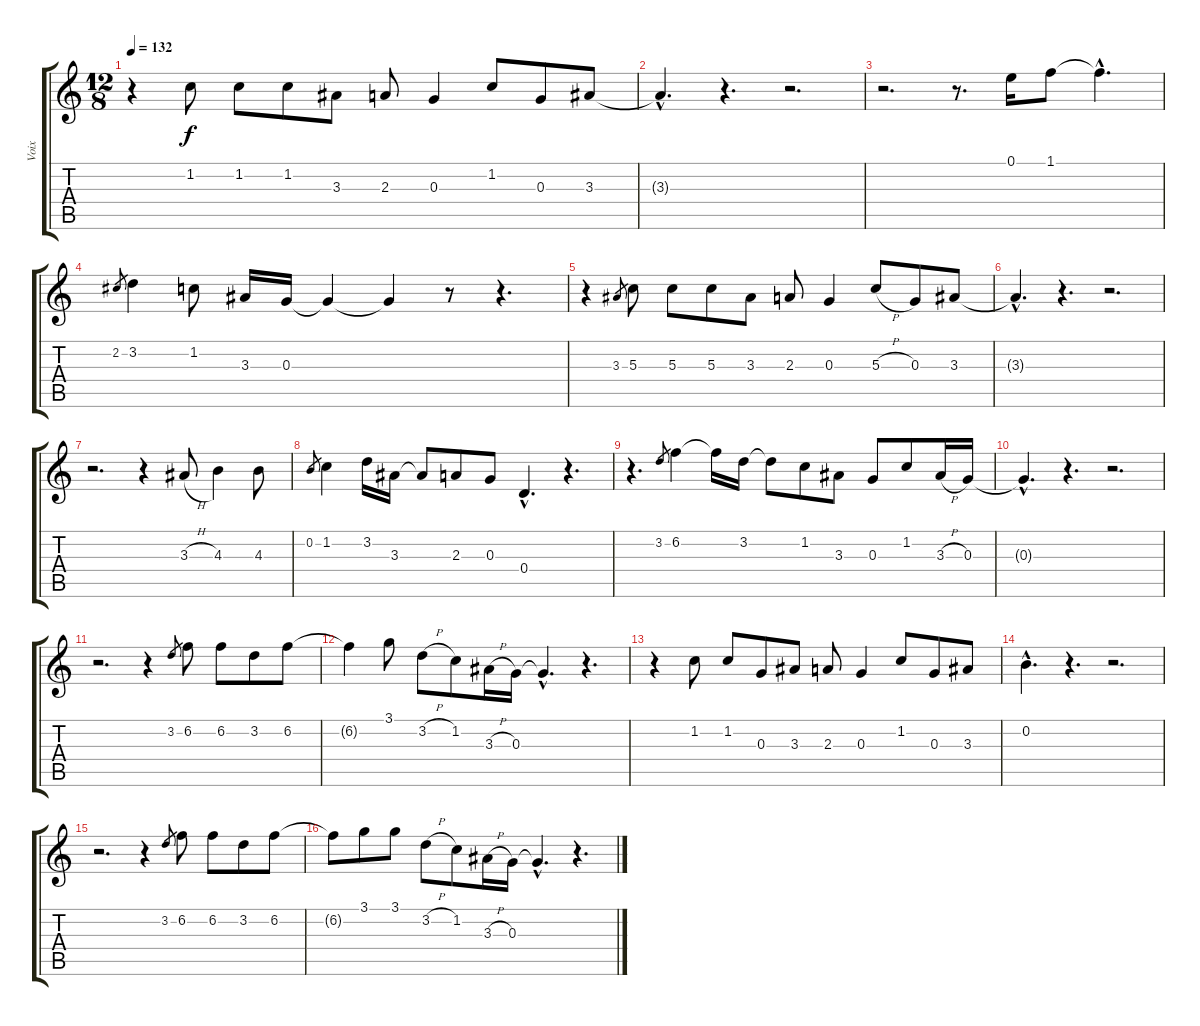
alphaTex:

\track ("Voix" "Voix") {instrument brasssection}
\staff {score tabs}
\tuning (E5 B4 G4 D4 A3 E3) {hide}
\ts (12 8)
\tempo 132
\clef g2
\ks c
r.4{dy f} 1.2.8 1.2.8 1.2.8 3.3.8 2.3.8 0.3.4 1.2.8 0.3.8 3.3.8 |
3.3{hac t}.4{d} r.4{d} r.2{d} |
r.2{d} r.8{d} 0.1.16 1.1.8 1.1{hac t}.4{d} |
2.2.8{gr} 3.2.4 1.2.8 3.3.16 0.3.16 0.3{t}.4 0.3{t}.4 r.8 r.4{d} |
r.4 3.3.8{gr} 5.3.8 5.3.8 5.3.8 3.3.8 2.3.8 0.3.4 5.3{h}.8 0.3.8 3.3.8 |
3.3{hac t}.4{d} r.4{d} r.2{d} |
r.2{d} r.4 3.3{h}.8 4.3.4 4.3.8 |
0.2.8{gr} 1.2.4 3.2.16 3.3.16 3.3{t}.8 2.3.8 0.3.8 0.4{hac}.4{d} r.4{d} |
r.4{d} 3.2.8{gr} 6.2.4 6.2{t}.16 3.2.16 3.2{t}.8 1.2.8 3.3.8 0.3.8 1.2.8 3.3{h}.16 0.3.16 |
0.3{hac t}.4{d} r.4{d} r.2{d} |
r.2{d} r.4 3.2.8{gr} 6.2.8 6.2.8 3.2.8 6.2.8 |
6.2{t}.4 3.1.8 3.2{h}.8 1.2.8 3.3{h}.16 0.3.16 0.3{hac t}.4{d} r.4{d} |
r.4 1.2.8 1.2.8 0.3.8 3.3.8 2.3.8 0.3.4 1.2.8 0.3.8 3.3.8 |
0.2{hac}.4{d} r.4{d} r.2{d} |
r.2{d} r.4 3.2.8{gr} 6.2.8 6.2.8 3.2.8 6.2.8 |
6.2{t}.8 3.1.8 3.1.8 3.2{h}.8 1.2.8 3.3{h}.16 0.3.16 0.3{hac t}.4{d} r.4{d}
